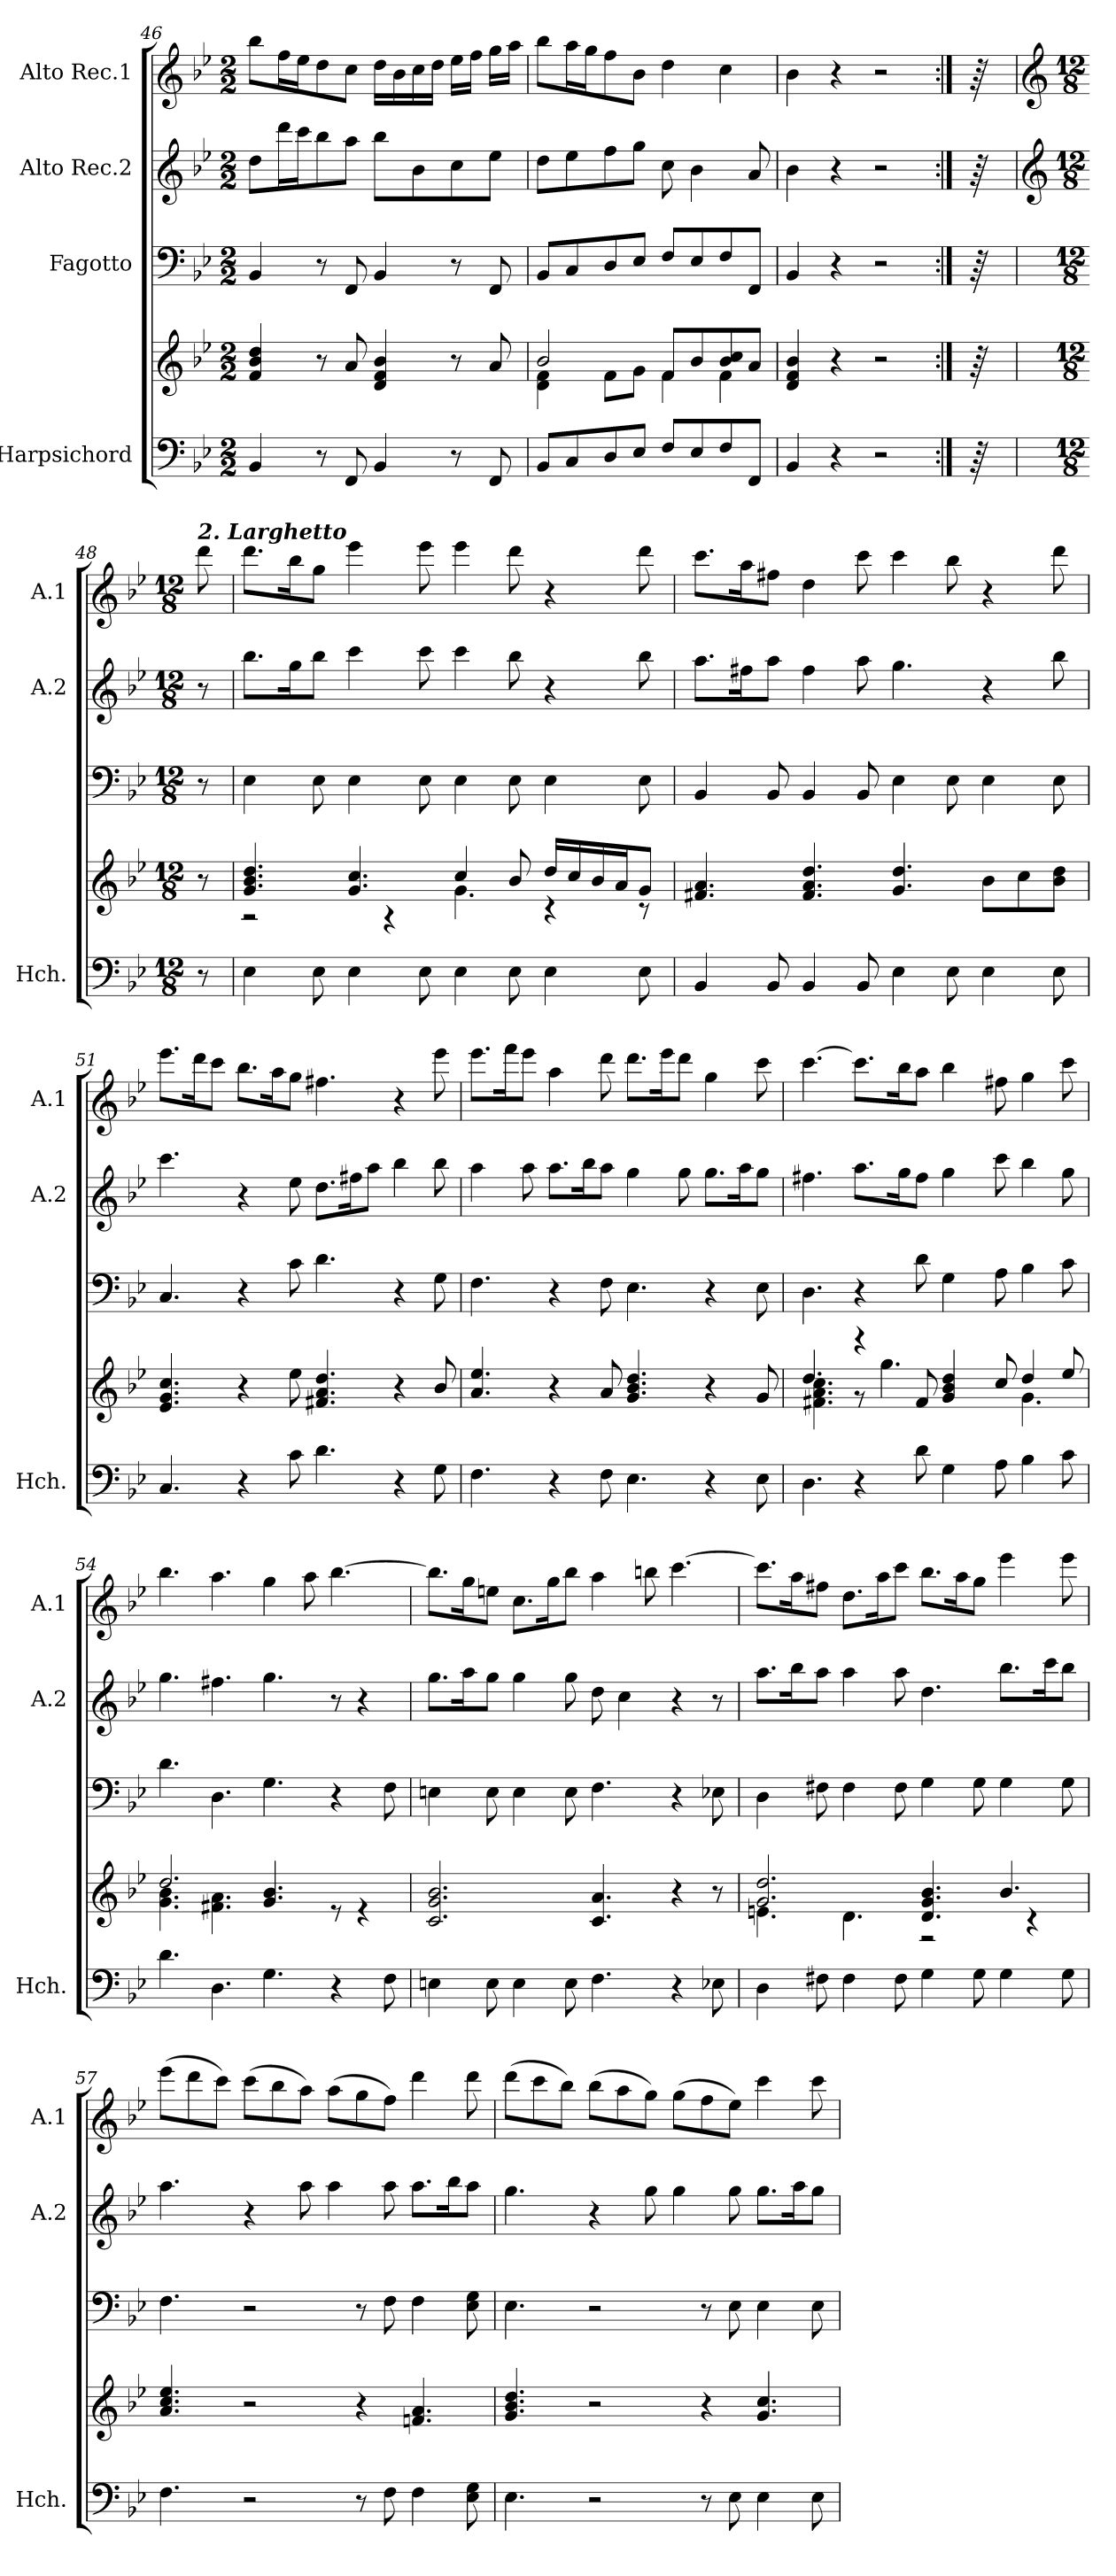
**kern	**kern	**kern	**kern	**kern
*part4	*part4	*part3	*part2	*part1
*staff5	*staff4	*staff3	*staff2	*staff1
*I"Harpsichord	*	*I"Fagotto	*I"Alto Rec.2	*I"Alto Rec.1
*I'Hch.	*	*	*I'A.2	*I'A.1
!!LO:PB:g=z
*clefF4	*clefG2	*clefF4	*clefG2	*clefG2
*k[b-e-]	*k[b-e-]	*k[b-e-]	*k[b-e-]	*k[b-e-]
*M2/2	*M2/2	*M2/2	*M2/2	*M2/2
=46	=46	=46	=46	=46
4BB-/	4f/ 4b-/ 4dd/	4BB-/	8dd\L	8bb-\L
.	.	.	16ddd\L	16ff\L
.	.	.	16ccc\J	16ee-\J
8r	8r	8r	8bb-\	8dd\
8FF/	8a/	8FF/	8aa\J	8cc\J
4BB-/	4d/ 4f/ 4b-/	4BB-/	8bb-\L	16dd\LL
.	.	.	.	16b-\
.	.	.	8b-\	16cc\
.	.	.	.	16dd\JJ
8r	8r	8r	8cc\	16ee-\LL
.	.	.	.	16ff\JJ
8FF/	8a/	8FF/	8ee-\J	16gg\LL
.	.	.	.	16aa\JJ
=47	=47	=47	=47	=47
*	*^	*	*	*
8BB-/L	2b-/	4d\ 4f\	8BB-/L	8dd\L	8bb-\L
8C/	.	.	8C/	8ee-\	16aa\L
.	.	.	.	.	16gg\J
8D/	.	8f\L	8D/	8ff\	8ff\
8E-/J	.	8g\J	8E-/J	8gg\J	8b-\J
8F/L	8f/L	4f\	8F/L	8cc\	4dd\
8E-/	8b-/	.	8E-/	4b-\	.
8F/	8b-/ 8cc/	4f\	8F/	.	4cc\
8FF/J	8a/J	.	8FF/J	8a/	.
*	*v	*v	*	*	*
=48	=48	=48	=48	=48
4BB-/	4d/ 4f/ 4b-/	4BB-/	4b-\	4b-\
4r	4r	4r	4r	4r
2r	2r	2r	2r	2r
=48X1:|!	=48X1:|!	=48X1:|!	=48X1:|!	=48X1:|!
64r	64r	64r	64r	64r
!!LO:LB:g=z
=48X2	=48X2	=48X2	=48X2	=48X2
*	*	*	*clefG2	*clefG2
*M12/8	*M12/8	*M12/8	*M12/8	*M12/8
*	*	*	*	*MM90
!	!	!	!	!LO:TX:a:Bi:t=2. Larghetto
8r	8r	8r	8r	8ddd\
=49	=49	=49	=49	=49
*	*^	*	*	*
4E-\	4.g/ 4.b-/ 4.dd/	2r	4E-\	8.bb-\L	8.ddd\L
.	.	.	.	16gg\K	16bb-\K
8E-\	.	.	8E-\	8bb-\J	8gg\J
4E-\	4.g/ 4.cc/	.	4E-\	4ccc\	4eee-\
.	.	4r	.	.	.
8E-\	.	.	8E-\	8ccc\	8eee-\
4E-\	4cc/	4.g\	4E-\	4ccc\	4eee-\
8E-\	8b-/	.	8E-\	8bb-\	8ddd\
4E-\	16dd/LL	4r	4E-\	4r	4r
.	16cc/	.	.	.	.
.	16b-/	.	.	.	.
.	16a/J	.	.	.	.
8E-\	8g/J	8r	8E-\	8bb-\	8ddd\
*	*v	*v	*	*	*
=50	=50	=50	=50	=50
4BB-/	4.f#X/ 4.a/	4BB-/	8.aa\L	8.ccc\L
.	.	.	16ff#X\K	16aa\K
8BB-/	.	8BB-/	8aa\J	8ff#X\J
4BB-/	4.f#/ 4.a/ 4.dd/	4BB-/	4ff#\	4dd\
8BB-/	.	8BB-/	8aa\	8ccc\
4E-\	4.g/ 4.dd/	4E-\	4.gg\	4ccc\
8E-\	.	8E-\	.	8bb-\
4E-\	8b-\L	4E-\	4r	4r
.	8cc\	.	.	.
8E-\	8b-\ 8dd\J	8E-\	8bb-\	8ddd\
=51	=51	=51	=51	=51
4.C/	4.e-/ 4.g/ 4.cc/	4.C/	4.ccc\	8.eee-\L
.	.	.	.	16ddd\K
.	.	.	.	8ccc\J
4r	4r	4r	4r	8.bb-\L
.	.	.	.	16aa\K
8c\	8ee-\	8c\	8ee-\	8gg\J
4.d\	4.f#X/ 4.a/ 4.dd/	4.d\	8.dd\L	4.ff#X\
.	.	.	16ff#X\K	.
.	.	.	8aa\J	.
4r	4r	4r	4bb-\	4r
8G\	8b-/	8G\	8bb-\	8eee-\
!!LO:LB:g=z
=52	=52	=52	=52	=52
4.F\	4.a/ 4.ee-/	4.F\	4aa\	8.eee-\L
.	.	.	.	16fff\K
.	.	.	8aa\	8eee-\J
4r	4r	4r	8.aa\L	4aa\
.	.	.	16bb-\K	.
8F\	8a/	8F\	8aa\J	8ddd\
4.E-\	4.g/ 4.b-/ 4.dd/	4.E-\	4gg\	8.ddd\L
.	.	.	.	16eee-\K
.	.	.	8gg\	8ddd\J
4r	4r	4r	8.gg\L	4gg\
.	.	.	16aa\K	.
8E-\	8g/	8E-\	8gg\J	8ccc\
=53	=53	=53	=53	=53
*	*^	*	*	*
4.D\	4.dd/	4.f#X\ 4.a\ 4.cc\	4.D\	4.ff#X\	[4.ccc\
4r	4r	8r	4r	8.aa\L	8.ccc\L]
.	.	4.gg\	.	.	.
.	.	.	.	16gg\K	16bb-\K
8d\	8f#/	.	8d\	8ff#\J	8aa\J
4G\	4g/ 4b-/ 4dd/	.	4G\	4gg\	4bb-\
.	.	4ryy	.	.	.
8A\	8cc/	.	8A\	8ccc\	8ff#X\
4B-\	4dd/	4.g\	4B-\	4bb-\	4gg\
8c\	8ee-/	.	8c\	8gg\	8ccc\
=54	=54	=54	=54	=54	=54
4.d\	2.dd/	4.g\ 4.b-\	4.d\	4.gg\	4.bb-\
4.D\	.	4.f#X\ 4.a\	4.D\	4.ff#X\	4.aa\
4.G\	4.g/ 4.b-/	2.ryy	4.G\	4.gg\	4gg\
.	.	.	.	.	8aa\
4r	8re	.	4r	8r	[4.bb-\
.	4re	.	.	4r	.
8F\	.	.	8F\	.	.
*	*v	*v	*	*	*
=55	=55	=55	=55	=55
4En\	2.c/ 2.g/ 2.b-/	4En\	8.gg\L	8.bb-\L]
.	.	.	16aa\K	16gg\K
8E\	.	8E\	8gg\J	8een\J
4E\	.	4E\	4gg\	8.cc\L
.	.	.	.	16gg\K
8E\	.	8E\	8gg\	8bb-\J
4.F\	4.c/ 4.a/	4.F\	8dd\	4aa\
.	.	.	4cc\	.
.	.	.	.	8bbn\
4r	4r	4r	4r	[4.ccc\
8E-X\	8r	8E-X\	8r	.
!!LO:PB:g=z
=56	=56	=56	=56	=56
*	*^	*	*	*
4D\	2.g/ 2.dd/	4.en\	4D\	8.aa\L	8.ccc\L]
.	.	.	.	16bb-\K	16aa\K
8F#X\	.	.	8F#X\	8aa\J	8ff#X\J
4F#\	.	4.d\	4F#\	4aa\	8.dd\L
.	.	.	.	.	16aa\K
8F#\	.	.	8F#\	8aa\	8ccc\J
4G\	4.d/ 4.g/ 4.b-/	2r	4G\	4.dd\	8.bb-\L
.	.	.	.	.	16aa\K
8G\	.	.	8G\	.	8gg\J
4G\	4.b-/	.	4G\	8.bb-\L	4eee-\
.	.	4r	.	.	.
.	.	.	.	16ccc\K	.
8G\	.	.	8G\	8bb-\J	8eee-\
*	*v	*v	*	*	*
=57	=57	=57	=57	=57
4.F\	4.a/ 4.cc/ 4.ee-/	4.F\	4.aa\	(8eee-\L
.	.	.	.	8ddd\
.	.	.	.	8ccc\J)
2r	2r	2r	4r	(8ccc\L
.	.	.	.	8bb-\
.	.	.	8aa\	8aa\J)
.	.	.	4aa\	(8aa\L
8r	4r	8r	.	8gg\
8F\	.	8F\	8aa\	8ff\J)
4F\	4.fn/ 4.a/	4F\	8.aa\L	4ddd\
.	.	.	16bb-\K	.
8E-\ 8G\	.	8E-\ 8G\	8aa\J	8ddd\
!!LO:LB:g=z
=58	=58	=58	=58	=58
4.E-\	4.g/ 4.b-/ 4.dd/	4.E-\	4.gg\	(8ddd\L
.	.	.	.	8ccc\
.	.	.	.	8bb-\J)
2r	2r	2r	4r	(8bb-\L
.	.	.	.	8aa\
.	.	.	8gg\	8gg\J)
.	.	.	4gg\	(8gg\L
8r	4r	8r	.	8ff\
8E-\	.	8E-\	8gg\	8ee-\J)
4E-\	4.g/ 4.cc/	4E-\	8.gg\L	4ccc\
.	.	.	16aa\K	.
8E-\	.	8E-\	8gg\J	8ccc\
=	=	=	=	=
*-	*-	*-	*-	*-
